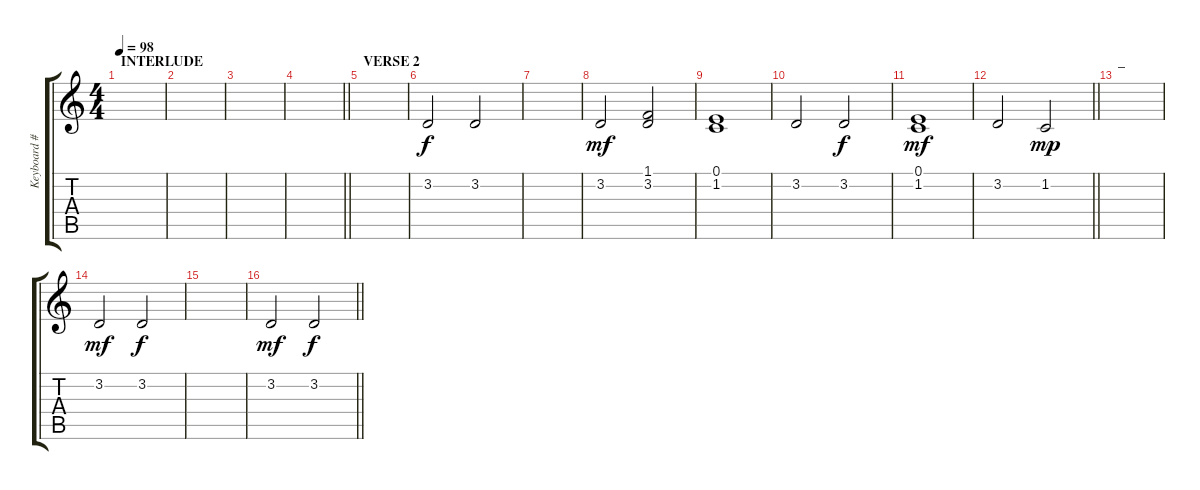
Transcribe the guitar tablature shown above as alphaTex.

\track ("Keyboard #1" "Keyboard #") {instrument electricpiano1}
\staff {score tabs}
\tuning (E4 B3 G3 D3 A2 E2) {hide}
\ts (4 4)
\section ("" "INTERLUDE")
\tempo 98
\clef g2
\ks c
|
|
|
\barLineRight lightlight
|
\section ("" "VERSE 2")
|
3.2.2 3.2.2{dy f} |
|
3.2.2{dy mf} (1.1 3.2).2 |
(0.1 1.2).1 |
3.2.2 3.2.2{dy f} |
(0.1 1.2).1{dy mf} |
\barLineRight lightlight
3.2.2 1.2.2{dy mp} |
\section ("" "_")
|
3.2.2{dy mf} 3.2.2{dy f} |
|
\barLineRight lightlight
3.2.2{dy mf} 3.2.2{dy f}
